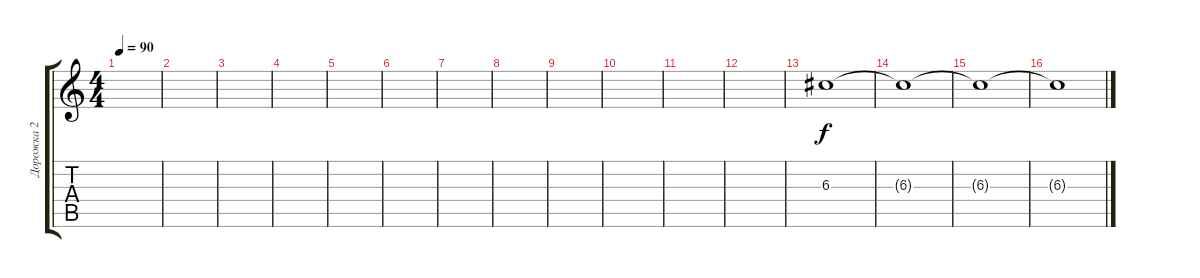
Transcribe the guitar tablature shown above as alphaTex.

\track ("Дорожка 2" "Дорожка 2") {instrument overdrivenguitar}
\staff {score tabs}
\tuning (E4 B3 G3 D3 A2 E2) {hide}
\ts (4 4)
\tempo 90
\clef g2
\ks c
|
|
|
|
|
|
|
|
|
|
|
|
6.3.1 |
6.3{t}.1 |
6.3{t}.1 |
6.3{t}.1
